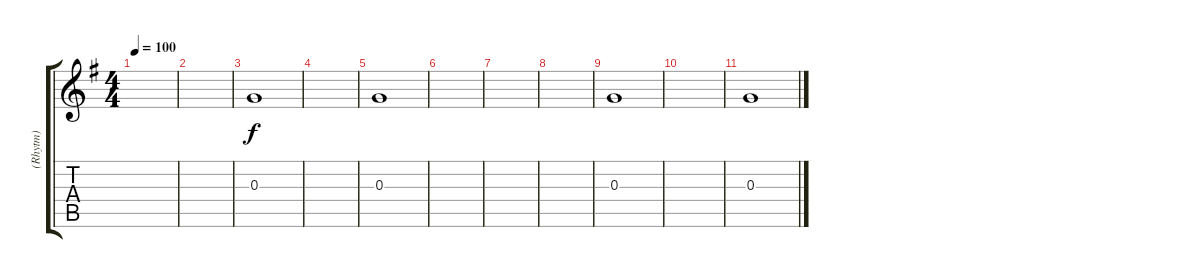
\track ("(Rhytm)" "(Rhytm)") {instrument distortionguitar}
\staff {score tabs}
\tuning (E4 B3 G3 D3 A2 E2) {hide}
\ts (4 4)
\tempo 100
\clef g2
\ks g
|
|
0.3.1 |
|
0.3.1 |
|
|
|
0.3.1 |
|
0.3.1
